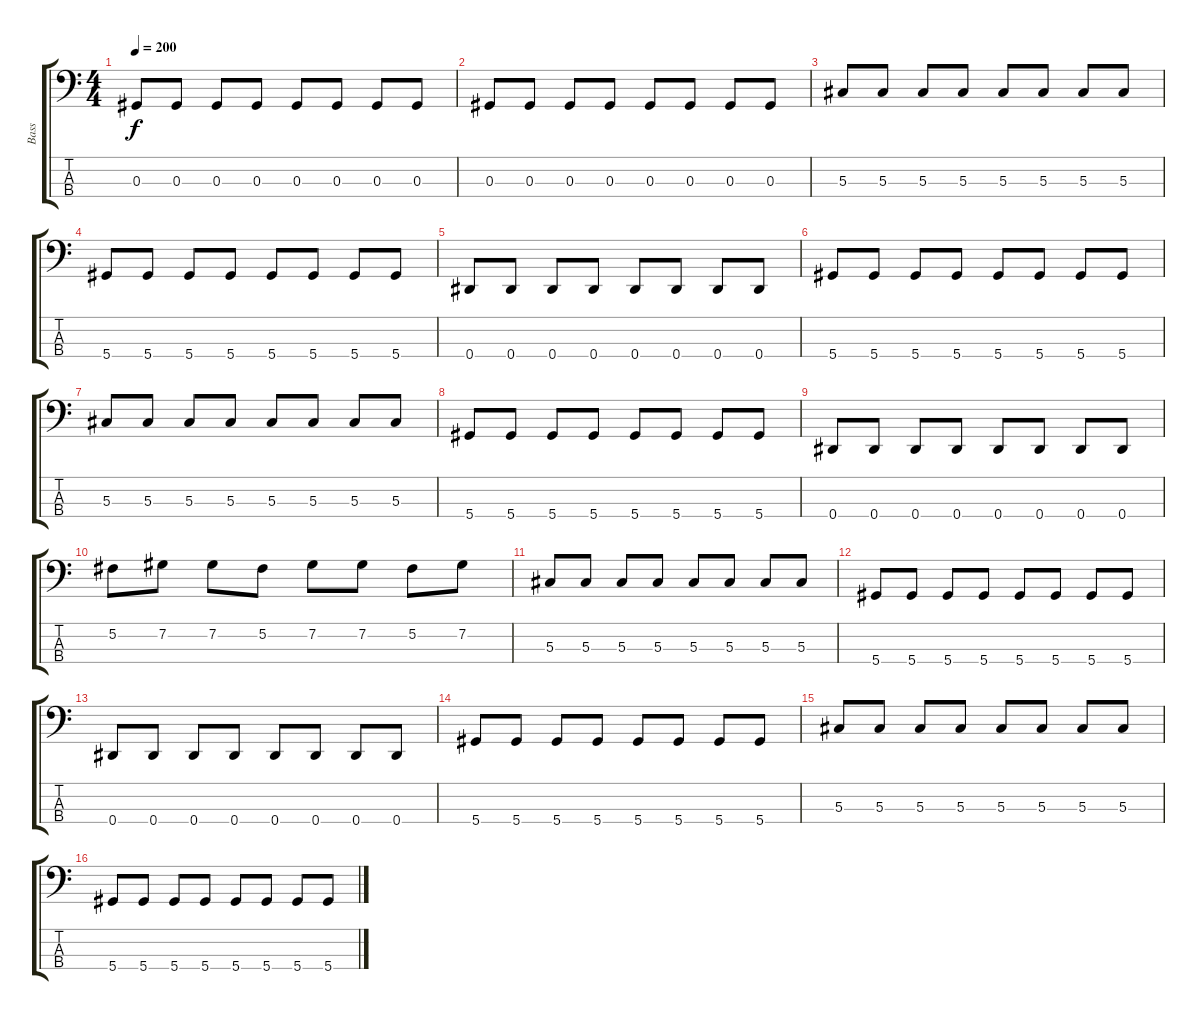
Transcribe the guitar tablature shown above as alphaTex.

\track ("Bass" "Bass") {instrument electricbassfinger}
\staff {score tabs}
\tuning (Gb2 Db2 Ab1 Eb1) {hide}
\ts (4 4)
\tempo 200
\clef f4
\ks c
0.3.8{dy f} 0.3.8 0.3.8 0.3.8 0.3.8 0.3.8 0.3.8 0.3.8 |
0.3.8 0.3.8 0.3.8 0.3.8 0.3.8 0.3.8 0.3.8 0.3.8 |
5.3.8 5.3.8 5.3.8 5.3.8 5.3.8 5.3.8 5.3.8 5.3.8 |
5.4.8 5.4.8 5.4.8 5.4.8 5.4.8 5.4.8 5.4.8 5.4.8 |
0.4.8 0.4.8 0.4.8 0.4.8 0.4.8 0.4.8 0.4.8 0.4.8 |
5.4.8 5.4.8 5.4.8 5.4.8 5.4.8 5.4.8 5.4.8 5.4.8 |
5.3.8 5.3.8 5.3.8 5.3.8 5.3.8 5.3.8 5.3.8 5.3.8 |
5.4.8 5.4.8 5.4.8 5.4.8 5.4.8 5.4.8 5.4.8 5.4.8 |
0.4.8 0.4.8 0.4.8 0.4.8 0.4.8 0.4.8 0.4.8 0.4.8 |
5.2.8 7.2.8 7.2.8 5.2.8 7.2.8 7.2.8 5.2.8 7.2.8 |
5.3.8 5.3.8 5.3.8 5.3.8 5.3.8 5.3.8 5.3.8 5.3.8 |
5.4.8 5.4.8 5.4.8 5.4.8 5.4.8 5.4.8 5.4.8 5.4.8 |
0.4.8 0.4.8 0.4.8 0.4.8 0.4.8 0.4.8 0.4.8 0.4.8 |
5.4.8 5.4.8 5.4.8 5.4.8 5.4.8 5.4.8 5.4.8 5.4.8 |
5.3.8 5.3.8 5.3.8 5.3.8 5.3.8 5.3.8 5.3.8 5.3.8 |
5.4.8 5.4.8 5.4.8 5.4.8 5.4.8 5.4.8 5.4.8 5.4.8
